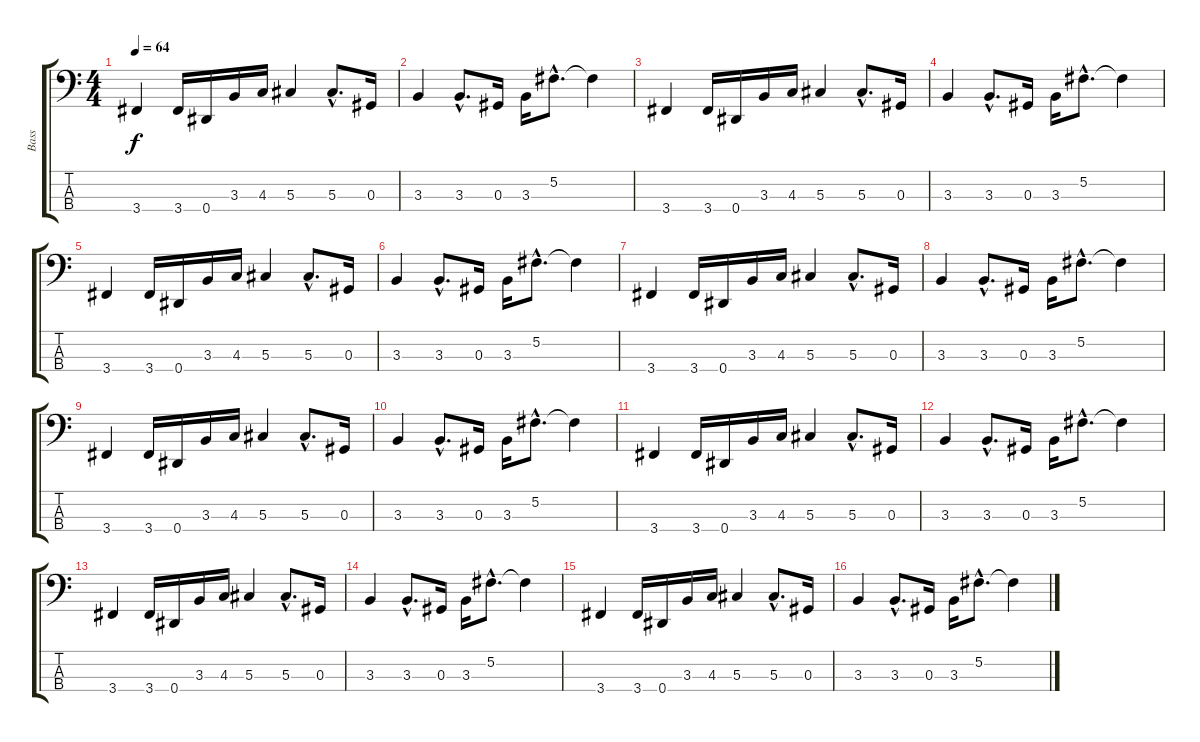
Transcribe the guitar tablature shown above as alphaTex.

\track ("Bass" "Bass") {instrument electricbassfinger}
\staff {score tabs}
\tuning (Gb2 Db2 Ab1 Eb1) {hide}
\ts (4 4)
\tempo 64
\clef f4
\ks c
3.4.4{dy f} 3.4.16 0.4.16 3.3.16 4.3.16 5.3.4 5.3{hac}.8{d} 0.3.16 |
3.3.4 3.3{hac}.8{d} 0.3.16 3.3.16 5.2{hac}.8{d} 5.2{t}.4 |
3.4.4 3.4.16 0.4.16 3.3.16 4.3.16 5.3.4 5.3{hac}.8{d} 0.3.16 |
3.3.4 3.3{hac}.8{d} 0.3.16 3.3.16 5.2{hac}.8{d} 5.2{t}.4 |
3.4.4 3.4.16 0.4.16 3.3.16 4.3.16 5.3.4 5.3{hac}.8{d} 0.3.16 |
3.3.4 3.3{hac}.8{d} 0.3.16 3.3.16 5.2{hac}.8{d} 5.2{t}.4 |
3.4.4 3.4.16 0.4.16 3.3.16 4.3.16 5.3.4 5.3{hac}.8{d} 0.3.16 |
3.3.4 3.3{hac}.8{d} 0.3.16 3.3.16 5.2{hac}.8{d} 5.2{t}.4 |
3.4.4 3.4.16 0.4.16 3.3.16 4.3.16 5.3.4 5.3{hac}.8{d} 0.3.16 |
3.3.4 3.3{hac}.8{d} 0.3.16 3.3.16 5.2{hac}.8{d} 5.2{t}.4 |
3.4.4 3.4.16 0.4.16 3.3.16 4.3.16 5.3.4 5.3{hac}.8{d} 0.3.16 |
3.3.4 3.3{hac}.8{d} 0.3.16 3.3.16 5.2{hac}.8{d} 5.2{t}.4 |
3.4.4 3.4.16 0.4.16 3.3.16 4.3.16 5.3.4 5.3{hac}.8{d} 0.3.16 |
3.3.4 3.3{hac}.8{d} 0.3.16 3.3.16 5.2{hac}.8{d} 5.2{t}.4 |
3.4.4 3.4.16 0.4.16 3.3.16 4.3.16 5.3.4 5.3{hac}.8{d} 0.3.16 |
3.3.4 3.3{hac}.8{d} 0.3.16 3.3.16 5.2{hac}.8{d} 5.2{t}.4
